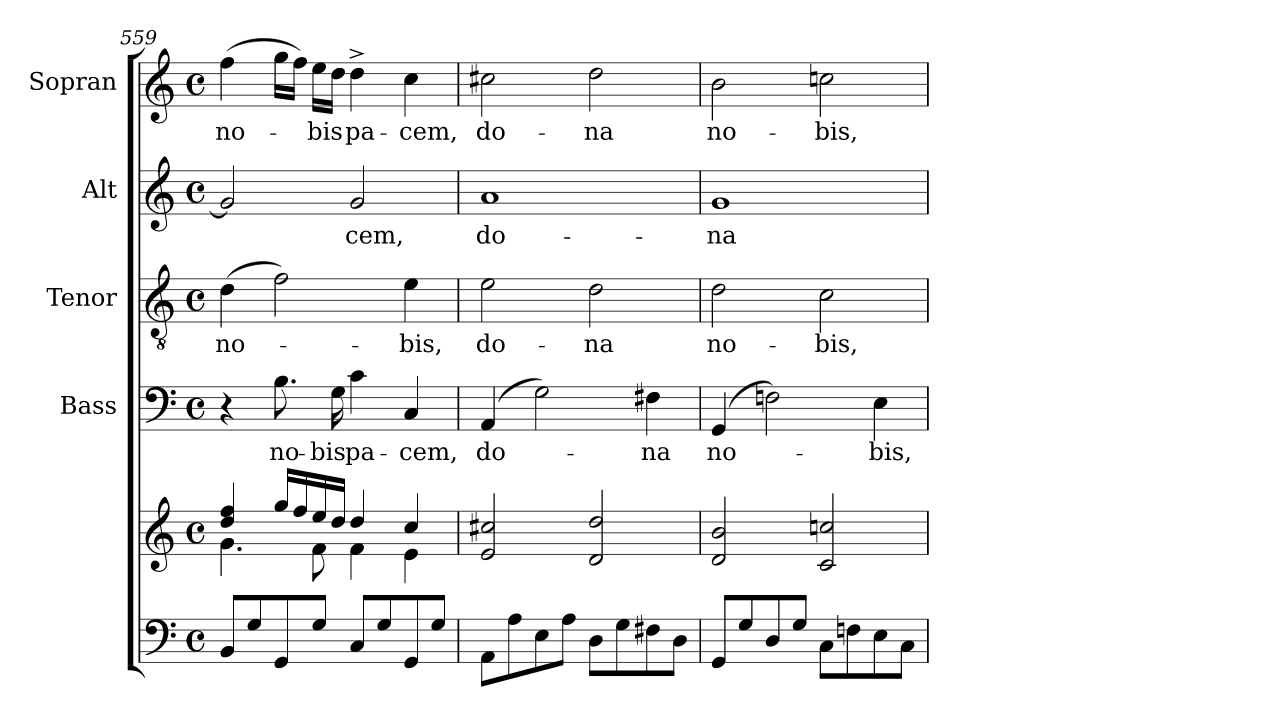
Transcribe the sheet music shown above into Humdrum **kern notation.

**kern	**kern	**kern	**text	**kern	**text	**kern	**text	**kern	**text
*part5	*part5	*part4	*part4	*part3	*part3	*part2	*part2	*part1	*part1
*staff6	*staff5	*staff4	*staff4	*staff3	*staff3	*staff2	*staff2	*staff1	*staff1
*	*	*I"Bass	*	*I"Tenor	*	*I"Alt	*	*I"Sopran	*
*	*	*I'B.	*	*I'T.	*	*I'A.	*	*I'S.	*
*clefF4	*clefG2	*clefF4	*	*clefGv2	*	*clefG2	*	*clefG2	*
*k[]	*k[]	*k[]	*	*k[]	*	*k[]	*	*k[]	*
*C:	*C:	*C:	*	*C:	*	*C:	*	*C:	*
*M4/4	*M4/4	*M4/4	*	*M4/4	*	*M4/4	*	*M4/4	*
*met(c)	*met(c)	*met(c)	*	*met(c)	*	*met(c)	*	*met(c)	*
=559	=559	=559	=559	=559	=559	=559	=559	=559	=559
*	*^	*	*	*	*	*	*	*	*
!	!	!	!	!	!	!LO:LY:b	!	!	!	!LO:LY:b
8BB/L	4dd/ 4ff/	4.g\	4r	.	(>4d\	no-	2g/]	.	(>4ff\	no-
8G/	.	.	.	.	.	.	.	.	.	.
!	!	!	!	!LO:LY:b	!	!	!	!	!	!
8GG/	16gg/LL	.	8.B\	no-	2f\)	.	.	.	16gg\LL	.
.	16ff/	.	.	.	.	.	.	.	16ff\JJ)	.
!	!	!	!	!	!	!	!	!	!	!LO:LY:b
8G/J	16ee/	8f\	.	.	.	.	.	.	16ee\LL	-bis
!	!	!	!	!LO:LY:b	!	!	!	!	!	!
.	16dd/JJ	.	16G\	-bis	.	.	.	.	16dd\JJ	.
!	!	!	!	!LO:LY:b	!	!	!	!LO:LY:b	!	!LO:LY:b
8C/L	4dd/	4f\	4c\	pa-	.	.	2g/	-cem,	4dd^>\	pa-
8G/	.	.	.	.	.	.	.	.	.	.
!	!	!	!	!LO:LY:b	!	!LO:LY:b	!	!	!	!LO:LY:b
8GG/	4cc/	4e\	4C/	-cem,	4e\	-bis,	.	.	4cc\	-cem,
8G/J	.	.	.	.	.	.	.	.	.	.
*	*v	*v	*	*	*	*	*	*	*	*
=560	=560	=560	=560	=560	=560	=560	=560	=560	=560
!	!	!	!LO:LY:b	!	!LO:LY:b	!	!LO:LY:b	!	!LO:LY:b
8AA\L	2e/ 2cc#X/	(4AA/	do-	2e\	do-	1a	do-	2cc#X\	do-
8A\	.	.	.	.	.	.	.	.	.
8E\	.	2G\)	.	.	.	.	.	.	.
8A\J	.	.	.	.	.	.	.	.	.
!	!	!	!	!	!LO:LY:b	!	!	!	!LO:LY:b
8D\L	2d/ 2dd/	.	.	2d\	-na	.	.	2dd\	-na
8G\	.	.	.	.	.	.	.	.	.
!	!	!	!LO:LY:b	!	!	!	!	!	!
8F#X\	.	4F#X\	-na	.	.	.	.	.	.
8D\J	.	.	.	.	.	.	.	.	.
=561	=561	=561	=561	=561	=561	=561	=561	=561	=561
!	!	!	!LO:LY:b	!	!LO:LY:b	!	!LO:LY:b	!	!LO:LY:b
8GG/L	2d/ 2b/	(4GG/	no-	2d\	no-	1g	-na	2b\	no-
8G/	.	.	.	.	.	.	.	.	.
8D/	.	2Fn\)	.	.	.	.	.	.	.
8G/J	.	.	.	.	.	.	.	.	.
!	!	!	!	!	!LO:LY:b	!	!	!	!LO:LY:b
8C\L	2c/ 2ccn/	.	.	2c\	-bis,	.	.	2ccn\	-bis,
8Fn\	.	.	.	.	.	.	.	.	.
!	!	!	!LO:LY:b	!	!	!	!	!	!
8E\	.	4E\	-bis,	.	.	.	.	.	.
8C\J	.	.	.	.	.	.	.	.	.
=	=	=	=	=	=	=	=	=	=
*-	*-	*-	*-	*-	*-	*-	*-	*-	*-
